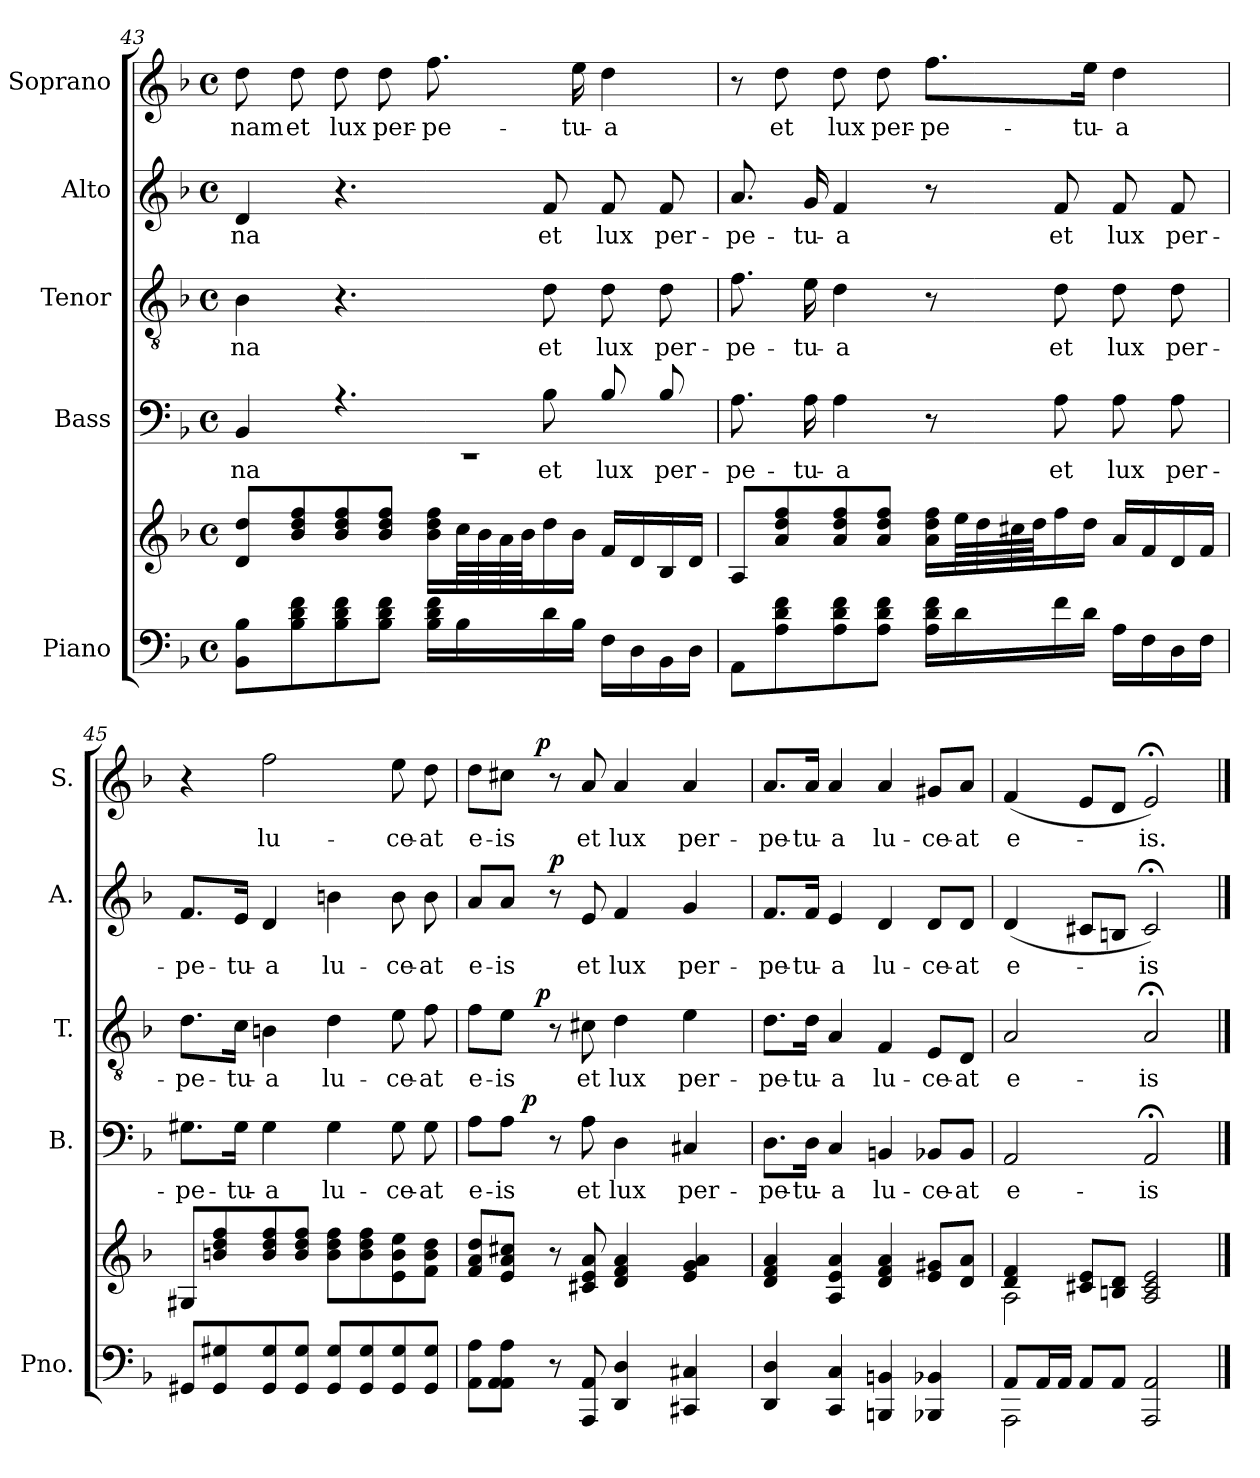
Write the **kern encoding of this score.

**kern	**kern	**kern	**text	**dynam	**kern	**text	**dynam	**kern	**text	**dynam	**kern	**text	**dynam
*part5	*part5	*part4	*part4	*part4	*part3	*part3	*part3	*part2	*part2	*part2	*part1	*part1	*part1
*staff6	*staff5	*staff4	*staff4	*staff4	*staff3	*staff3	*staff3	*staff2	*staff2	*staff2	*staff1	*staff1	*staff1
*I"Piano	*	*I"Bass	*	*	*I"Tenor	*	*	*I"Alto	*	*	*I"Soprano	*	*
*I'Pno.	*	*I'B.	*	*	*I'T.	*	*	*I'A.	*	*	*I'S.	*	*
*clefF4	*clefG2	*clefF4	*	*	*clefGv2	*	*	*clefG2	*	*	*clefG2	*	*
*k[b-]	*k[b-]	*k[b-]	*	*	*k[b-]	*	*	*k[b-]	*	*	*k[b-]	*	*
*F:	*F:	*F:	*	*	*F:	*	*	*F:	*	*	*F:	*	*
*M4/4	*M4/4	*M4/4	*	*	*M4/4	*	*	*M4/4	*	*	*M4/4	*	*
*met(c)	*met(c)	*met(c)	*	*	*met(c)	*	*	*met(c)	*	*	*met(c)	*	*
=43	=43	=43	=43	=43	=43	=43	=43	=43	=43	=43	=43	=43	=43
!	!	!	!LO:LY:b	!	!	!LO:LY:b	!	!	!LO:LY:b	!	!	!LO:LY:b	!
*	*	*^	*	*	*	*	*	*	*	*	*	*	*
8BB-\ 8B-\L	8d/ 8dd/L	4BB-/	1r	na	.	4B-\	-na	.	4d/	na	.	8dd\	-nam	.
!	!	!	!	!	!	!	!	!	!	!	!	!	!LO:LY:b	!
8B-\ 8d\ 8f\	8b-/ 8dd/ 8ff/	.	.	.	.	.	.	.	.	.	.	8dd\	et	.
!	!	!	!	!	!	!	!	!	!	!	!	!	!LO:LY:b	!
8B-\ 8d\ 8f\	8b-/ 8dd/ 8ff/	4.r	.	.	.	4.r	.	.	4.r	.	.	8dd\	lux	.
!	!	!	!	!	!	!	!	!	!	!	!	!	!LO:LY:b	!
8B-\ 8d\ 8f\J	8b-/ 8dd/ 8ff/J	.	.	.	.	.	.	.	.	.	.	8dd\	per-	.
!	!	!	!	!	!	!	!	!	!	!	!	!	!LO:LY:b	!
16B-\ 16d\ 16f\LL	16b-\ 16dd\ 16ff\LL	.	.	.	.	.	.	.	.	.	.	8.ff\	-pe-	.
16B-\	64cc\LL	.	.	.	.	.	.	.	.	.	.	.	.	.
.	64b-\	.	.	.	.	.	.	.	.	.	.	.	.	.
.	64a\	.	.	.	.	.	.	.	.	.	.	.	.	.
.	64b-\JJ	.	.	.	.	.	.	.	.	.	.	.	.	.
!	!	!	!	!LO:LY:b	!	!	!LO:LY:b	!	!	!LO:LY:b	!	!	!	!
16d\	16dd\	8B-\	.	et	.	8d\	et	.	8f/	et	.	.	.	.
!	!	!	!	!	!	!	!	!	!	!	!	!	!LO:LY:b	!
16B-\JJ	16b-\JJ	.	.	.	.	.	.	.	.	.	.	16ee\	-tu-	.
!	!	!	!	!LO:LY:b	!	!	!LO:LY:b	!	!	!LO:LY:b	!	!	!LO:LY:b	!
16F\LL	16f/LL	8B-/	.	lux	.	8d\	lux	.	8f/	lux	.	4dd\	-a	.
16D\	16d/	.	.	.	.	.	.	.	.	.	.	.	.	.
!	!	!	!	!LO:LY:b	!	!	!LO:LY:b	!	!	!LO:LY:b	!	!	!	!
16BB-\	16B-/	8B-/	.	per-	.	8d\	per-	.	8f/	per-	.	.	.	.
16D\JJ	16d/JJ	.	.	.	.	.	.	.	.	.	.	.	.	.
*	*	*v	*v	*	*	*	*	*	*	*	*	*	*	*
=44	=44	=44	=44	=44	=44	=44	=44	=44	=44	=44	=44	=44	=44
!	!	!	!LO:LY:b	!	!	!LO:LY:b	!	!	!LO:LY:b	!	!	!	!
8AA\L	8A/L	8.A\	-pe-	.	8.f\	-pe-	.	8.a/	-pe-	.	8r	.	.
!	!	!	!	!	!	!	!	!	!	!	!	!LO:LY:b	!
8A\ 8d\ 8f\	8a/ 8dd/ 8ff/	.	.	.	.	.	.	.	.	.	8dd\	et	.
!	!	!	!LO:LY:b	!	!	!LO:LY:b	!	!	!LO:LY:b	!	!	!	!
.	.	16A\	-tu-	.	16e\	-tu-	.	16g/	-tu-	.	.	.	.
!	!	!	!LO:LY:b	!	!	!LO:LY:b	!	!	!LO:LY:b	!	!	!LO:LY:b	!
8A\ 8d\ 8f\	8a/ 8dd/ 8ff/	4A\	-a	.	4d\	-a	.	4f/	-a	.	8dd\	lux	.
!	!	!	!	!	!	!	!	!	!	!	!	!LO:LY:b	!
8A\ 8d\ 8f\J	8a/ 8dd/ 8ff/J	.	.	.	.	.	.	.	.	.	8dd\	per-	.
!	!	!	!	!	!	!	!	!	!	!	!	!LO:LY:b	!
16A\ 16d\ 16f\LL	16a\ 16dd\ 16ff\LL	8r	.	.	8r	.	.	8r	.	.	8.ff\L	-pe-	.
16d\	64ee\LL	.	.	.	.	.	.	.	.	.	.	.	.
.	64dd\	.	.	.	.	.	.	.	.	.	.	.	.
.	64cc#X\	.	.	.	.	.	.	.	.	.	.	.	.
.	64dd\JJ	.	.	.	.	.	.	.	.	.	.	.	.
!	!	!	!LO:LY:b	!	!	!LO:LY:b	!	!	!LO:LY:b	!	!	!	!
16f\	16ff\	8A\	et	.	8d\	et	.	8f/	et	.	.	.	.
!	!	!	!	!	!	!	!	!	!	!	!	!LO:LY:b	!
16d\JJ	16dd\JJ	.	.	.	.	.	.	.	.	.	16ee\Jk	-tu-	.
!	!	!	!LO:LY:b	!	!	!LO:LY:b	!	!	!LO:LY:b	!	!	!LO:LY:b	!
16A\LL	16a/LL	8A\	lux	.	8d\	lux	.	8f/	lux	.	4dd\	-a	.
16F\	16f/	.	.	.	.	.	.	.	.	.	.	.	.
!	!	!	!LO:LY:b	!	!	!LO:LY:b	!	!	!LO:LY:b	!	!	!	!
16D\	16d/	8A\	per-	.	8d\	per-	.	8f/	per-	.	.	.	.
16F\JJ	16f/JJ	.	.	.	.	.	.	.	.	.	.	.	.
!!LO:PB:g=z
=45	=45	=45	=45	=45	=45	=45	=45	=45	=45	=45	=45	=45	=45
!	!	!	!LO:LY:b	!	!	!LO:LY:b	!	!	!LO:LY:b	!	!	!	!
8GG#X/L	8G#X/L	8.G#X\L	-pe-	.	8.d\L	-pe-	.	8.f/L	-pe-	.	4r	.	.
8GG#/ 8G#X/	8bn/ 8dd/ 8ff/	.	.	.	.	.	.	.	.	.	.	.	.
!	!	!	!LO:LY:b	!	!	!LO:LY:b	!	!	!LO:LY:b	!	!	!	!
.	.	16G#\Jk	-tu-	.	16c\Jk	-tu-	.	16e/Jk	-tu-	.	.	.	.
!	!	!	!LO:LY:b	!	!	!LO:LY:b	!	!	!LO:LY:b	!	!	!LO:LY:b	!
8GG#/ 8G#/	8b/ 8dd/ 8ff/	4G#\	-a	.	4Bn\	-a	.	4d/	-a	.	2ff\	lu-	.
8GG#/ 8G#/J	8b/ 8dd/ 8ff/J	.	.	.	.	.	.	.	.	.	.	.	.
!	!	!	!LO:LY:b	!	!	!LO:LY:b	!	!	!LO:LY:b	!	!	!	!
8GG#/ 8G#/L	8b\ 8dd\ 8ff\L	4G#\	lu-	.	4d\	lu-	.	4bn\	lu-	.	.	.	.
8GG#/ 8G#/	8b\ 8dd\ 8ff\	.	.	.	.	.	.	.	.	.	.	.	.
!	!	!	!LO:LY:b	!	!	!LO:LY:b	!	!	!LO:LY:b	!	!	!LO:LY:b	!
8GG#/ 8G#/	8e\ 8b\ 8ee\	8G#\	-ce-	.	8e\	-ce-	.	8b\	-ce-	.	8ee\	-ce-	.
!	!	!	!LO:LY:b	!	!	!LO:LY:b	!	!	!LO:LY:b	!	!	!LO:LY:b	!
8GG#/ 8G#/J	8f\ 8b\ 8dd\J	8G#\	-at	.	8f\	-at	.	8b\	-at	.	8dd\	-at	.
=46	=46	=46	=46	=46	=46	=46	=46	=46	=46	=46	=46	=46	=46
!	!	!	!LO:LY:b	!	!	!LO:LY:b	!	!	!LO:LY:b	!	!	!LO:LY:b	!
*	*	*^	*	*	*^	*	*	*	*	*	*^	*	*
8AA\ 8A\L	8f/ 8a/ 8dd/L	8A\L	8.ryy	e-	.	8f\L	8..ryy	e-	.	8a/L	e-	.	8dd\L	8..ryy	e-	.
!	!	!	!	!LO:LY:b	!	!	!	!LO:LY:b	!	!	!LO:LY:b	!	!	!	!LO:LY:b	!
8AA\ 8AA\ 8A\J	8e/ 8a/ 8cc#X/J	8A\J	.	-is	.	8e\J	.	-is	.	8a/J	-is	.	8cc#X\J	.	-is	.
!	!	!	!	!	!LO:DY:a	!	!	!	!	!	!	!	!	!	!	!
.	.	.	2ryy	.	p	.	.	.	.	.	.	.	.	.	.	.
!	!	!	!	!	!	!	!	!	!LO:DY:a	!	!	!	!	!	!	!LO:DY:a
.	.	.	.	.	.	.	2ryy	.	p	.	.	.	.	2ryy	.	p
!	!	!	!	!	!	!	!	!	!	!	!	!LO:DY:a	!	!	!	!
8r	8r	8r	.	.	.	8r	.	.	.	8r	.	p	8r	.	.	.
!	!	!	!	!LO:LY:b	!	!	!	!LO:LY:b	!	!	!LO:LY:b	!	!	!	!LO:LY:b	!
8AAA/ 8AA/	8c#X/ 8e/ 8a/	8A\	.	et	.	8c#X\	.	et	.	8e/	et	.	8a/	.	et	.
!	!	!	!	!LO:LY:b	!	!	!	!LO:LY:b	!	!	!LO:LY:b	!	!	!	!LO:LY:b	!
4DD/ 4D/	4d/ 4f/ 4a/	4D\	.	lux	.	4d\	.	lux	.	4f/	lux	.	4a/	.	lux	.
.	.	.	4ryy	.	.	.	.	.	.	.	.	.	.	.	.	.
.	.	.	.	.	.	.	4ryy	.	.	.	.	.	.	4ryy	.	.
!	!	!	!	!LO:LY:b	!	!	!	!LO:LY:b	!	!	!LO:LY:b	!	!	!	!LO:LY:b	!
4CC#X/ 4C#X/	4e/ 4g/ 4a/	4C#X/	.	per-	.	4e\	.	per-	.	4g/	per-	.	4a/	.	per-	.
.	.	.	16ryy	.	.	.	.	.	.	.	.	.	.	.	.	.
.	.	.	.	.	.	.	32ryy	.	.	.	.	.	.	32ryy	.	.
=47	=47	=47	=47	=47	=47	=47	=47	=47	=47	=47	=47	=47	=47	=47	=47	=47
!	!	!	!	!LO:LY:b	!	!	!	!LO:LY:b	!	!	!LO:LY:b	!	!	!	!LO:LY:b	!
*	*	*v	*v	*	*	*	*	*	*	*	*	*	*v	*v	*	*
*	*	*	*	*	*v	*v	*	*	*	*	*	*	*	*
4DD/ 4D/	4d/ 4f/ 4a/	8.D\L	-pe-	.	8.d\L	-pe-	.	8.f/L	-pe-	.	8.a/L	-pe-	.
!	!	!	!LO:LY:b	!	!	!LO:LY:b	!	!	!LO:LY:b	!	!	!LO:LY:b	!
.	.	16D\Jk	-tu-	.	16d\Jk	-tu-	.	16f/Jk	-tu-	.	16a/Jk	-tu-	.
!	!	!	!LO:LY:b	!	!	!LO:LY:b	!	!	!LO:LY:b	!	!	!LO:LY:b	!
4CC/ 4C/	4A/ 4e/ 4a/	4C/	-a	.	4A/	-a	.	4e/	-a	.	4a/	-a	.
!	!	!	!LO:LY:b	!	!	!LO:LY:b	!	!	!LO:LY:b	!	!	!LO:LY:b	!
4BBBn/ 4BBn/	4d/ 4f/ 4a/	4BBn/	lu-	.	4F/	lu-	.	4d/	lu-	.	4a/	lu-	.
!	!	!	!LO:LY:b	!	!	!LO:LY:b	!	!	!LO:LY:b	!	!	!LO:LY:b	!
4BBB-X/ 4BB-X/	8e/ 8g#X/L	8BB-X/L	-ce-	.	8E/L	-ce-	.	8d/L	-ce-	.	8g#X/L	-ce-	.
!	!	!	!LO:LY:b	!	!	!LO:LY:b	!	!	!LO:LY:b	!	!	!LO:LY:b	!
.	8d/ 8a/J	8BB-/J	-at	.	8D/J	-at	.	8d/J	-at	.	8a/J	-at	.
=48	=48	=48	=48	=48	=48	=48	=48	=48	=48	=48	=48	=48	=48
*^	*^	*	*	*	*	*	*	*	*	*	*	*	*
!	!	!	!	!	!LO:LY:b	!	!	!LO:LY:b	!	!	!LO:LY:b	!	!	!LO:LY:b	!
8AA/L	2AAA\	4d/ 4f/	2A\	2AA/	e-	.	2A/	e-	.	(<4d/	e-	.	(<4f/	e-	.
16AA/L	.	.	.	.	.	.	.	.	.	.	.	.	.	.	.
16AA/JJ	.	.	.	.	.	.	.	.	.	.	.	.	.	.	.
8AA/L	.	8c#X/ 8e/L	.	.	.	.	.	.	.	8c#X/L	.	.	8e/L	.	.
8AA/J	.	8Bn/ 8d/J	.	.	.	.	.	.	.	8Bn/J	.	.	8d/J	.	.
!	!	!	!	!	!LO:LY:b	!	!	!LO:LY:b	!	!	!LO:LY:b	!	!	!LO:LY:b	!
2AAA/ 2AA/	2ryy	2A/ 2c#/ 2e/	2ryy	2AA;/	-is	.	2A;/	-is	.	2c#;/)	-is	.	2e;/)	-is.	.
*v	*v	*	*	*	*	*	*	*	*	*	*	*	*	*	*
*	*v	*v	*	*	*	*	*	*	*	*	*	*	*	*
==	==	==	==	==	==	==	==	==	==	==	==	==	==
*-	*-	*-	*-	*-	*-	*-	*-	*-	*-	*-	*-	*-	*-
